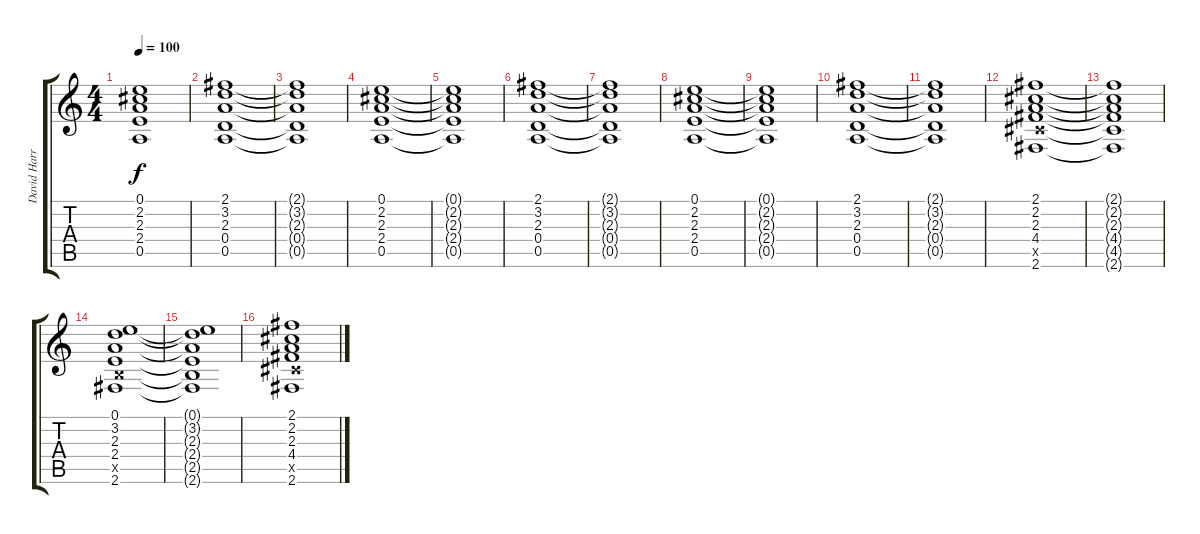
\track ("David Harris" "David Harr") {instrument overdrivenguitar}
\staff {score tabs}
\tuning (E4 B3 G3 D3 A2 E2) {hide}
\ts (4 4)
\tempo 100
\clef g2
\ks c
(0.1{t} 2.2{t} 2.3{t} 2.4{t} 0.5{t}).1{dy f} |
(2.1 3.2 2.3 0.4 0.5).1 |
(2.1{t} 3.2{t} 2.3{t} 0.4{t} 0.5{t}).1 |
(0.1 2.2 2.3 2.4 0.5).1 |
(0.1{t} 2.2{t} 2.3{t} 2.4{t} 0.5{t}).1 |
(2.1 3.2 2.3 0.4 0.5).1 |
(2.1{t} 3.2{t} 2.3{t} 0.4{t} 0.5{t}).1 |
(0.1 2.2 2.3 2.4 0.5).1 |
(0.1{t} 2.2{t} 2.3{t} 2.4{t} 0.5{t}).1 |
(2.1 3.2 2.3 0.4 0.5).1 |
(2.1{t} 3.2{t} 2.3{t} 0.4{t} 0.5{t}).1 |
(2.1 2.2 2.3 4.4 4.5{x} 2.6).1 |
(2.1{t} 2.2{t} 2.3{t} 4.4{t} 4.5{t} 2.6{t}).1 |
(0.1 3.2 2.3 2.4 2.5{x} 2.6).1 |
(0.1{t} 3.2{t} 2.3{t} 2.4{t} 2.5{t} 2.6{t}).1 |
(2.1 2.2 2.3 4.4 4.5{x} 2.6).1
